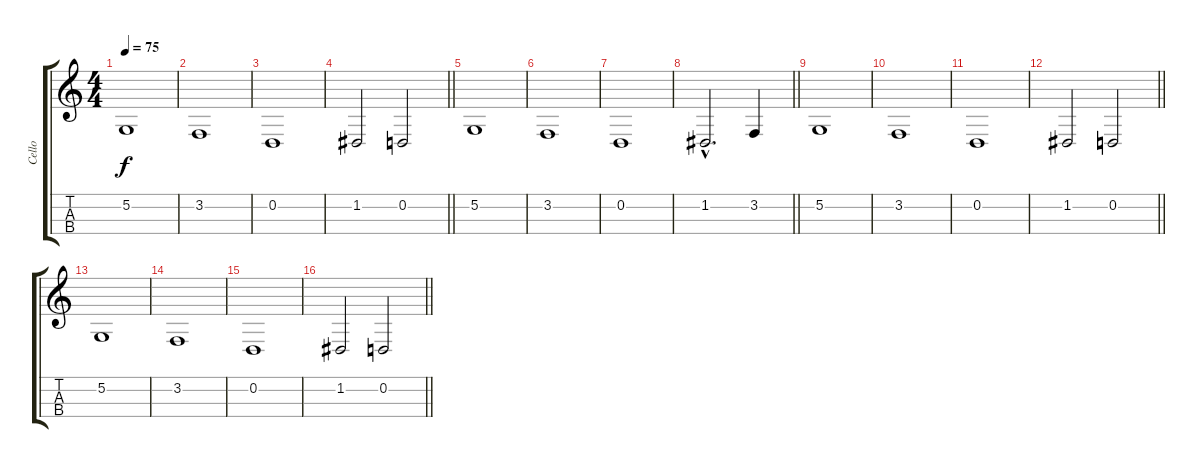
\track ("Cello" "Cello") {instrument stringensemble1}
\staff {score tabs}
\tuning (A3 D3 G2 C2) {hide}
\ts (4 4)
\tempo 75
\clef g2
\ks c
5.2.1{dy f} |
3.2.1 |
0.2.1 |
\barLineRight lightlight
1.2.2 0.2.2 |
5.2.1 |
3.2.1 |
0.2.1 |
\barLineRight lightlight
1.2{hac}.2{d} 3.2.4 |
5.2.1 |
3.2.1 |
0.2.1 |
\barLineRight lightlight
1.2.2 0.2.2 |
5.2.1 |
3.2.1 |
0.2.1 |
\barLineRight lightlight
1.2.2 0.2.2
